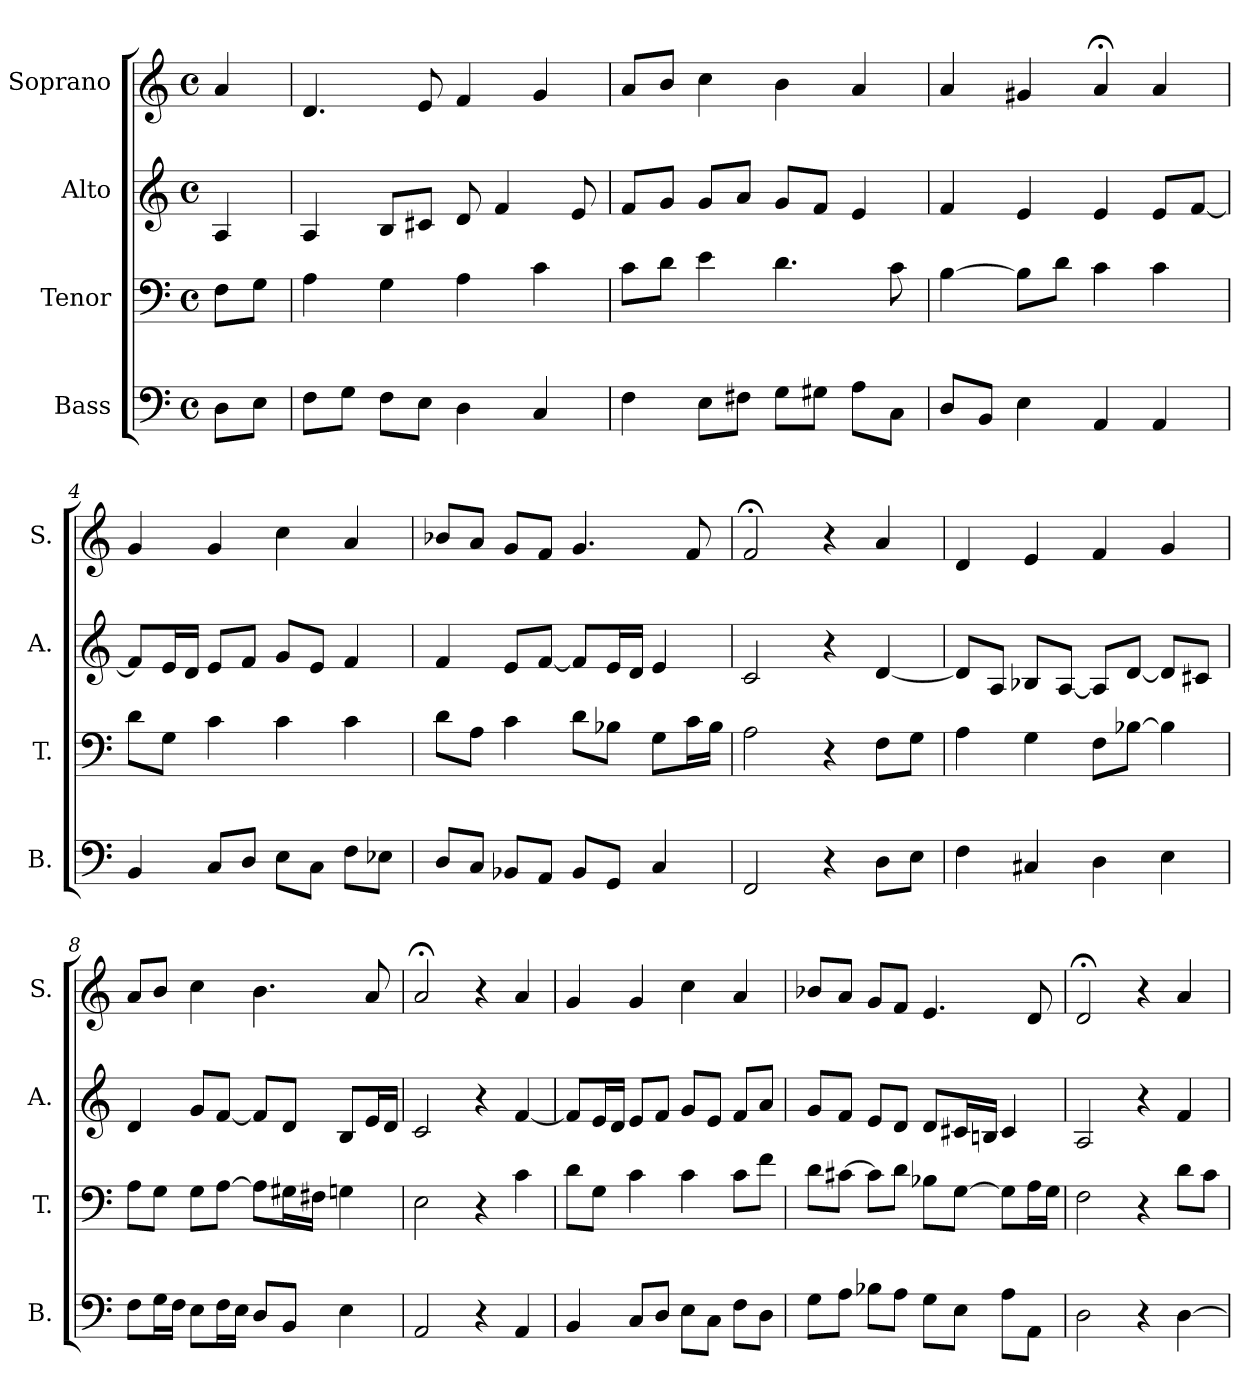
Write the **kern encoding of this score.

**kern	**kern	**kern	**kern
*part4	*part3	*part2	*part1
*staff4	*staff3	*staff2	*staff1
*I"Bass	*I"Tenor	*I"Alto	*I"Soprano
*I'B.	*I'T.	*I'A.	*I'S.
*clefF4	*clefF4	*clefG2	*clefG2
*k[]	*k[]	*k[]	*k[]
*a:	*a:	*a:	*a:
*M4/4	*M4/4	*M4/4	*M4/4
*met(c)	*met(c)	*met(c)	*met(c)
=	=	=	=
8D\L	8F\L	4A/	4a/
8E\J	8G\J	.	.
=1	=1	=1	=1
8F\L	4A\	4A/	4.d/
8G\J	.	.	.
8F\L	4G\	8B/L	.
8E\J	.	8c#X/J	8e/
4D\	4A\	8d/	4f/
.	.	4f/	.
4C/	4c\	.	4g/
.	.	8e/	.
=2	=2	=2	=2
4F\	8c\L	8f/L	8a/L
.	8d\J	8g/J	8b/J
8E\L	4e\	8g/L	4cc\
8F#X\J	.	8a/J	.
8G\L	4.d\	8g/L	4b\
8G#X\J	.	8f/J	.
8A\L	.	4e/	4a/
8C\J	8c\	.	.
=3	=3	=3	=3
8D/L	[4B\	4f/	4a/
8BB/J	.	.	.
4E\	8B\L]	4e/	4g#X/
.	8d\J	.	.
4AA/	4c\	4e/	4a;</
4AA/	4c\	8e/L	4a/
.	.	[8f/J	.
=4	=4	=4	=4
4BB/	8d\L	8f/L]	4g/
.	8G\J	16e/L	.
.	.	16d/JJ	.
8C/L	4c\	8e/L	4g/
8D/J	.	8f/J	.
8E\L	4c\	8g/L	4cc\
8C\J	.	8e/J	.
8F\L	4c\	4f/	4a/
8E-X\J	.	.	.
!!LO:LB:g=z
=5	=5	=5	=5
8D/L	8d\L	4f/	8b-X/L
8C/J	8A\J	.	8a/J
8BB-X/L	4c\	8e/L	8g/L
8AA/J	.	[8f/J	8f/J
8BB-/L	8d\L	8f/L]	4.g/
8GG/J	8B-X\J	16e/L	.
.	.	16d/JJ	.
4C/	8G\L	4e/	.
.	16c\L	.	8f/
.	16B-\JJ	.	.
=6	=6	=6	=6
2FF/	2A\	2c/	2f;</
4r	4r	4r	4r
8D\L	8F\L	[4d/	4a/
8E\J	8G\J	.	.
=7	=7	=7	=7
4F\	4A\	8d/L]	4d/
.	.	8A/J	.
4C#X/	4G\	8B-X/L	4e/
.	.	[8A/J	.
4D\	8F\L	8A/L]	4f/
.	[8B-X\J	[8d/J	.
4E\	4B-\]	8d/L]	4g/
.	.	8c#X/J	.
=8	=8	=8	=8
8F\L	8A\L	4d/	8a/L
16G\L	8G\J	.	8b/J
16F\JJ	.	.	.
8E\L	8G\L	8g/L	4cc\
16F\L	[8A\J	[8f/J	.
16E\JJ	.	.	.
8D/L	8A\L]	8f/L]	4.b\
8BB/J	16G#X\L	8d/J	.
.	16F#X\JJ	.	.
4E\	4Gn\	8B/L	.
.	.	16e/L	8a/
.	.	16d/JJ	.
!!LO:LB:g=z
=9	=9	=9	=9
2AA/	2E\	2c/	2a;</
4r	4r	4r	4r
4AA/	4c\	[4f/	4a/
=10	=10	=10	=10
4BB/	8d\L	8f/L]	4g/
.	8G\J	16e/L	.
.	.	16d/JJ	.
8C/L	4c\	8e/L	4g/
8D/J	.	8f/J	.
8E\L	4c\	8g/L	4cc\
8C\J	.	8e/J	.
8F\L	8c\L	8f/L	4a/
8D\J	8f\J	8a/J	.
=11	=11	=11	=11
8G\L	8d\L	8g/L	8b-X/L
8A\J	[8c#X\J	8f/J	8a/J
8B-X\L	8c#\L]	8e/L	8g/L
8A\J	8d\J	8d/J	8f/J
8G\L	8B-X\L	8d/L	4.e/
8E\J	[8G\J	16c#X/L	.
.	.	16Bn/JJ	.
8A\L	8G\L]	4c#/	.
8AA\J	16A\L	.	8d/
.	16G\JJ	.	.
=12	=12	=12	=12
2D\	2F\	2A/	2d;</
4r	4r	4r	4r
[4D\	8d\L	4f/	4a/
.	8c\J	.	.
=	=	=	=
*-	*-	*-	*-
